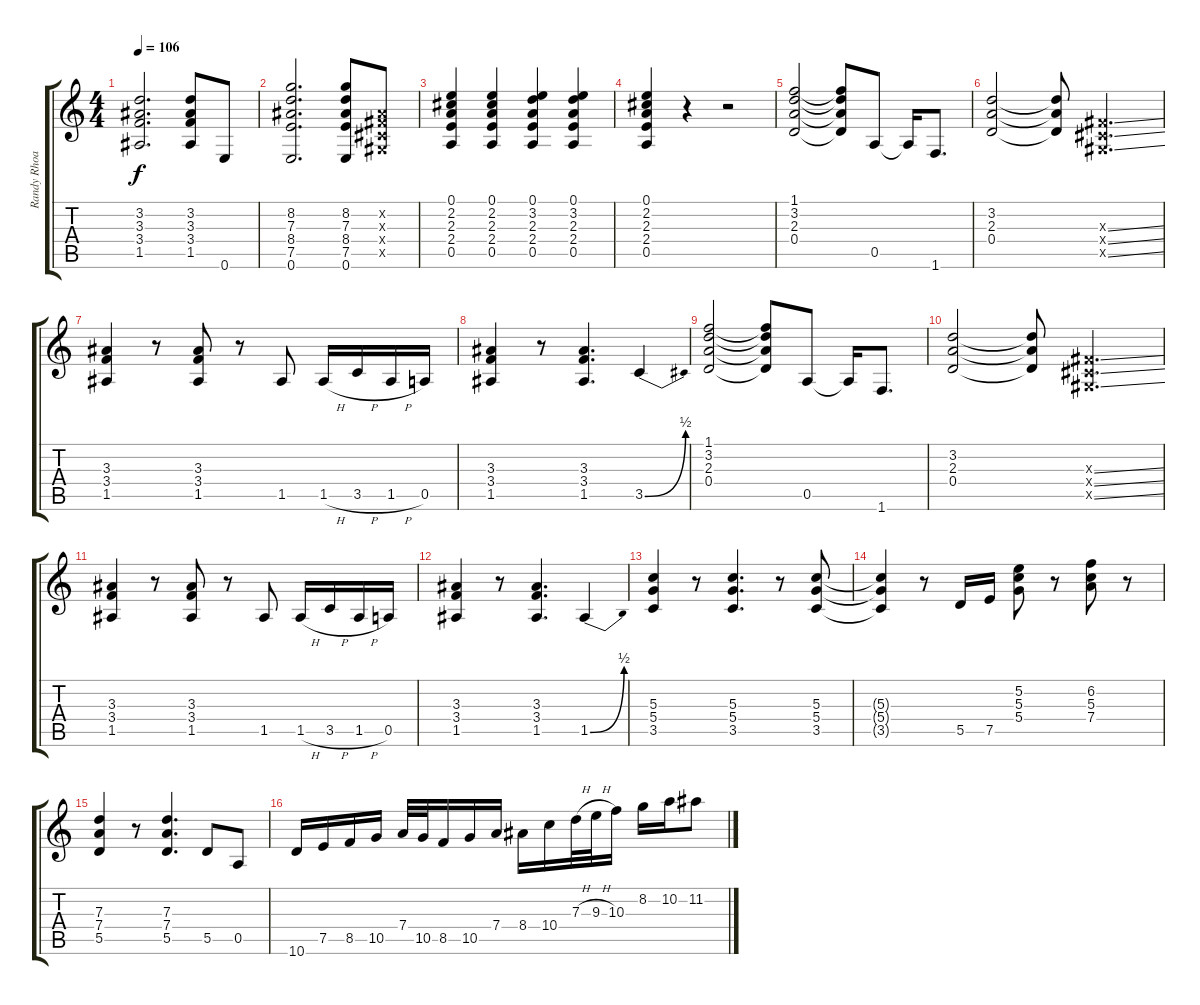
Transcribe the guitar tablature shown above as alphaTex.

\track ("Randy Rhoads (Base)" "Randy Rhoa") {instrument overdrivenguitar}
\staff {score tabs}
\tuning (E4 B3 G3 D3 A2 E2) {hide}
\ts (4 4)
\tempo 106
\clef g2
\ks c
(3.2 3.3 3.4 1.5).2{d dy f} (3.2 3.3 3.4 1.5).8 0.6.8 |
(8.2 7.3 8.4 7.5 0.6).2{d} (8.2 7.3 8.4 7.5 0.6).8 (-1.2{x} -1.3{x} -1.4{x} -1.5{x}).8 |
(0.1 2.2 2.3 2.4 0.5).4 (0.1 2.2 2.3 2.4 0.5).4 (0.1 3.2 2.3 2.4 0.5).4 (0.1 3.2 2.3 2.4 0.5).4 |
(0.1 2.2 2.3 2.4 0.5).4 r.4 r.2 |
(1.1 3.2 2.3 0.4).2 (1.1{t} 3.2{t} 2.3{t} 0.4{t}).8 0.5.8 0.5{t}.16 1.6.8{d} |
(3.2 2.3 0.4).2 (3.2{t} 2.3{t} 0.4{t}).8 (-1.3{ss x} -1.4{ss x} -1.5{ss x}).4{d} |
(3.3 3.4 1.5).4 r.8 (3.3 3.4 1.5).8 r.8 1.5.8 1.5{h}.16 3.5{h}.16 1.5{h}.16 0.5.16 |
(3.3 3.4 1.5).4 r.8 (3.3 3.4 1.5).4{d} 3.5{be (bend 0 0 60 2)}.4 |
(1.1 3.2 2.3 0.4).2 (1.1{t} 3.2{t} 2.3{t} 0.4{t}).8 0.5.8 0.5{t}.16 1.6.8{d} |
(3.2 2.3 0.4).2 (3.2{t} 2.3{t} 0.4{t}).8 (-1.3{ss x} -1.4{ss x} -1.5{ss x}).4{d} |
(3.3 3.4 1.5).4 r.8 (3.3 3.4 1.5).8 r.8 1.5.8 1.5{h}.16 3.5{h}.16 1.5{h}.16 0.5.16 |
(3.3 3.4 1.5).4 r.8 (3.3 3.4 1.5).4{d} 1.5{be (bend 0 0 60 2)}.4 |
(5.3 5.4 3.5).4 r.8 (5.3 5.4 3.5).4{d} r.8 (5.3 5.4 3.5).8 |
(5.3{t} 5.4{t} 3.5{t}).4 r.8 5.5.16 7.5.16 (5.2 5.3 5.4).8 r.8 (6.2 5.3 7.4).8 r.8 |
(7.3 7.4 5.5).4 r.8 (7.3 7.4 5.5).4{d} 5.5.8 0.5.8 |
10.6.16 7.5.16 8.5.16 10.5.16 7.4.32 10.5.32 8.5.16 10.5.16 7.4.16 8.4.16 10.4.16 7.3{h}.32 9.3{h}.32 10.3.16 8.2.16 10.2.16 11.2.8
